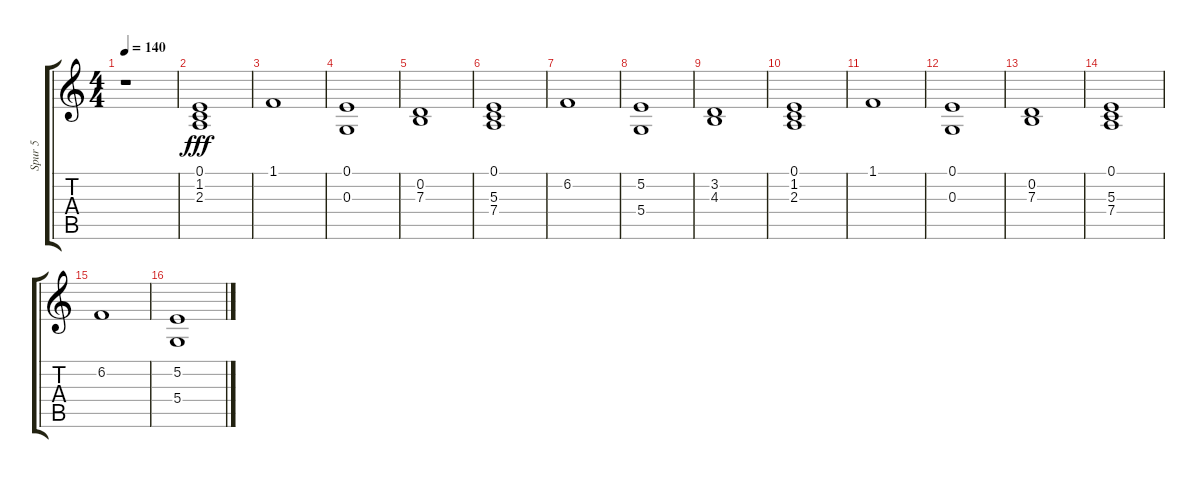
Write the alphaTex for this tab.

\track ("Spur 5" "Spur 5") {instrument cello}
\staff {score tabs}
\tuning (E4 B3 G3 D3 A2 E2) {hide}
\ts (4 4)
\tempo 140
\clef g2
\ks c
r.1{dy fff} |
(0.1 1.2 2.3).1 |
1.1.1 |
(0.1 0.3).1 |
(0.2 7.3).1 |
(0.1 5.3 7.4).1 |
6.2.1 |
(5.2 5.4).1 |
(3.2 4.3).1 |
(0.1 1.2 2.3).1 |
1.1.1 |
(0.1 0.3).1 |
(0.2 7.3).1 |
(0.1 5.3 7.4).1 |
6.2.1 |
(5.2 5.4).1
